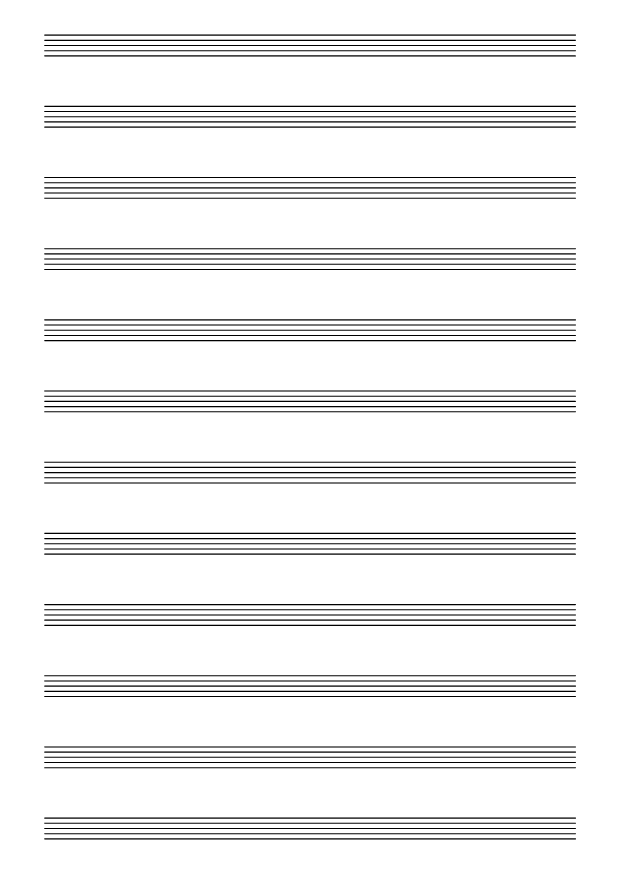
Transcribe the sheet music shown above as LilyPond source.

%% Generated by lilypond-book
%% Options: [exampleindent=10.16\mm,indent=0\mm,line-width=160\mm,paper-height=845.047\pt,paper-width=597.508\pt,papersize='(cons (* 597.508 pt) (* 845.047 pt))]
\include "lilypond-book-preamble.ly"


% ****************************************************************
% Start cut-&-pastable-section
% ****************************************************************

#(ly:set-option 'eps-box-padding 3.000000)



\paper {
  #(set-paper-size '(cons (* 597.508 pt) (* 845.047 pt)))
  indent = 0\mm
  line-width = 160\mm
  % offset the left padding, also add 1mm as lilypond creates cropped
  % images with a little space on the right
  line-width = #(- line-width (* mm  3.000000) (* mm 1))
}

\layout {
  
}




% ****************************************************************
% ly snippet:
% ****************************************************************
\sourcefilename "snippets/creating-blank-staves.ly"
\sourcefileline 0
%% DO NOT EDIT this file manually; it was automatically
%% generated from the LilyPond Wiki
%% (https://wiki.lilypond.community).
%%
%% Make any changes in the Wiki itself, or in
%% `Documentation/snippets/new/`, then run
%% `scripts/auxiliar/makelsr.pl`.
%%
%% This file is in the public domain.

\version "2.24.0"

\header {
%% Translation of GIT committish: a8a85e19654e46d725563e6deba44083ef137a2c
  texidocja = "
空の譜を作成するには、空の小節を作って @code{Score} コンテキストから
@code{Bar_number_engraver} を削除します。また @code{Staff} コンテキストから
@code{Time_signature_engraver}, @code{Clef_engraver}, @code{Bar_engraver}
を削除します。
"
  doctitleja = "空の譜を作成する"

%% Translation of GIT committish: de1e42ce512f3690387cdd065109bddff1b7bd6d
  texidocfr = "
Rien n'est plus simple, pour obtenir une feuille blanche avec des
portées, que de générer des mesures vides, de supprimer le
@code{Bar_number_engraver} du contexte @code{Score}, et les
@code{Time_signature_engraver}, @code{Clef_engraver} et
@code{Bar_engraver} du contexte @code{Staff}.
"

  doctitlefr = "Impression de papier à musique"

%% Translation of GIT committish: fbf390d05408c5b842a22c122da734c54f92ca12
  texidoces = "
Para crear pentagramas en blanco, genere compases vacíos y después
elimine el grabador de números de compás @code{Bar_number_engraver}
del contexto @code{Score}, y los grabadores de la indicación de compás
@code{Time_signature_engraver}, de la clave @code{Clef_engraver} y de
los compases @code{Bar_engraver} del contexto de @code{Staff}.

"
  doctitlees = "Crear pentagramas en blanco"

%% Translation of GIT committish: 8ffecf6be17c6ec2ff87cf31873121a8cce29b09
  texidocca = "
Per crear pentagrames en blanc, genereu compassos buits i després
elimineu el gravador de números de compàs @code{Bar_number_engraver}
del context @code{Score}, i els gravadors de la indicacó de compàs
@code{Time_signature_engraver}, de la clau @code{Clef_engraver} i
dels compassos @code{Bar_engraver} del context de @code{Staff}.

"
  doctitleca = "Crear pentagrames en blanc"

  categories = "Contexts and engravers, Editorial annotations, Paper
                and layout, Specific notation, Staff notation"

  texidoc = "
To create blank staves, generate empty measures then remove the
@code{Bar_number_engraver} from the @code{Score} context, and the
@code{Time_signature_engraver}, @code{Clef_engraver} and
@code{Bar_engraver} from the @code{Staff} context.
"

  doctitle = "Creating blank staves"
} % begin verbatim


#(set-global-staff-size 10)   % for the documentation
% #(set-global-staff-size 20) % for letter and A4

\book {
  \score {
    { \repeat unfold 12 { s1 \break } }

    \layout {
      indent = 0
      \context {
        \Staff
        \remove "Time_signature_engraver"
        \remove "Clef_engraver"
        \remove "Bar_engraver"
      }
      \context {
        \Score
        \remove "Bar_number_engraver"
      }
    }
  }

  % for the documentation
  \paper {
    #(set-paper-size "a6")
    ragged-last-bottom = ##f
    line-width = 90\mm
    left-margin = 7.5\mm
    bottom-margin = 5\mm
    top-margin = 5\mm
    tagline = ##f
  }

  % uncomment these lines for "letter" size
  %{
  \paper {
    #(set-paper-size "letter")
    ragged-last-bottom = ##f
    line-width = 7.5\in
    left-margin = 0.5\in
    bottom-margin = 0.25\in
    top-margin = 0.25\in
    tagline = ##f
   }
  %}

  % uncomment these lines for "A4" size
  %{
  \paper {
    #(set-paper-size "a4")
    ragged-last-bottom = ##f
    line-width = 180\mm
    left-margin = 15\mm
    bottom-margin = 10\mm
    top-margin = 10\mm
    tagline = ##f
  }
  %}
}



% ****************************************************************
% end ly snippet
% ****************************************************************
